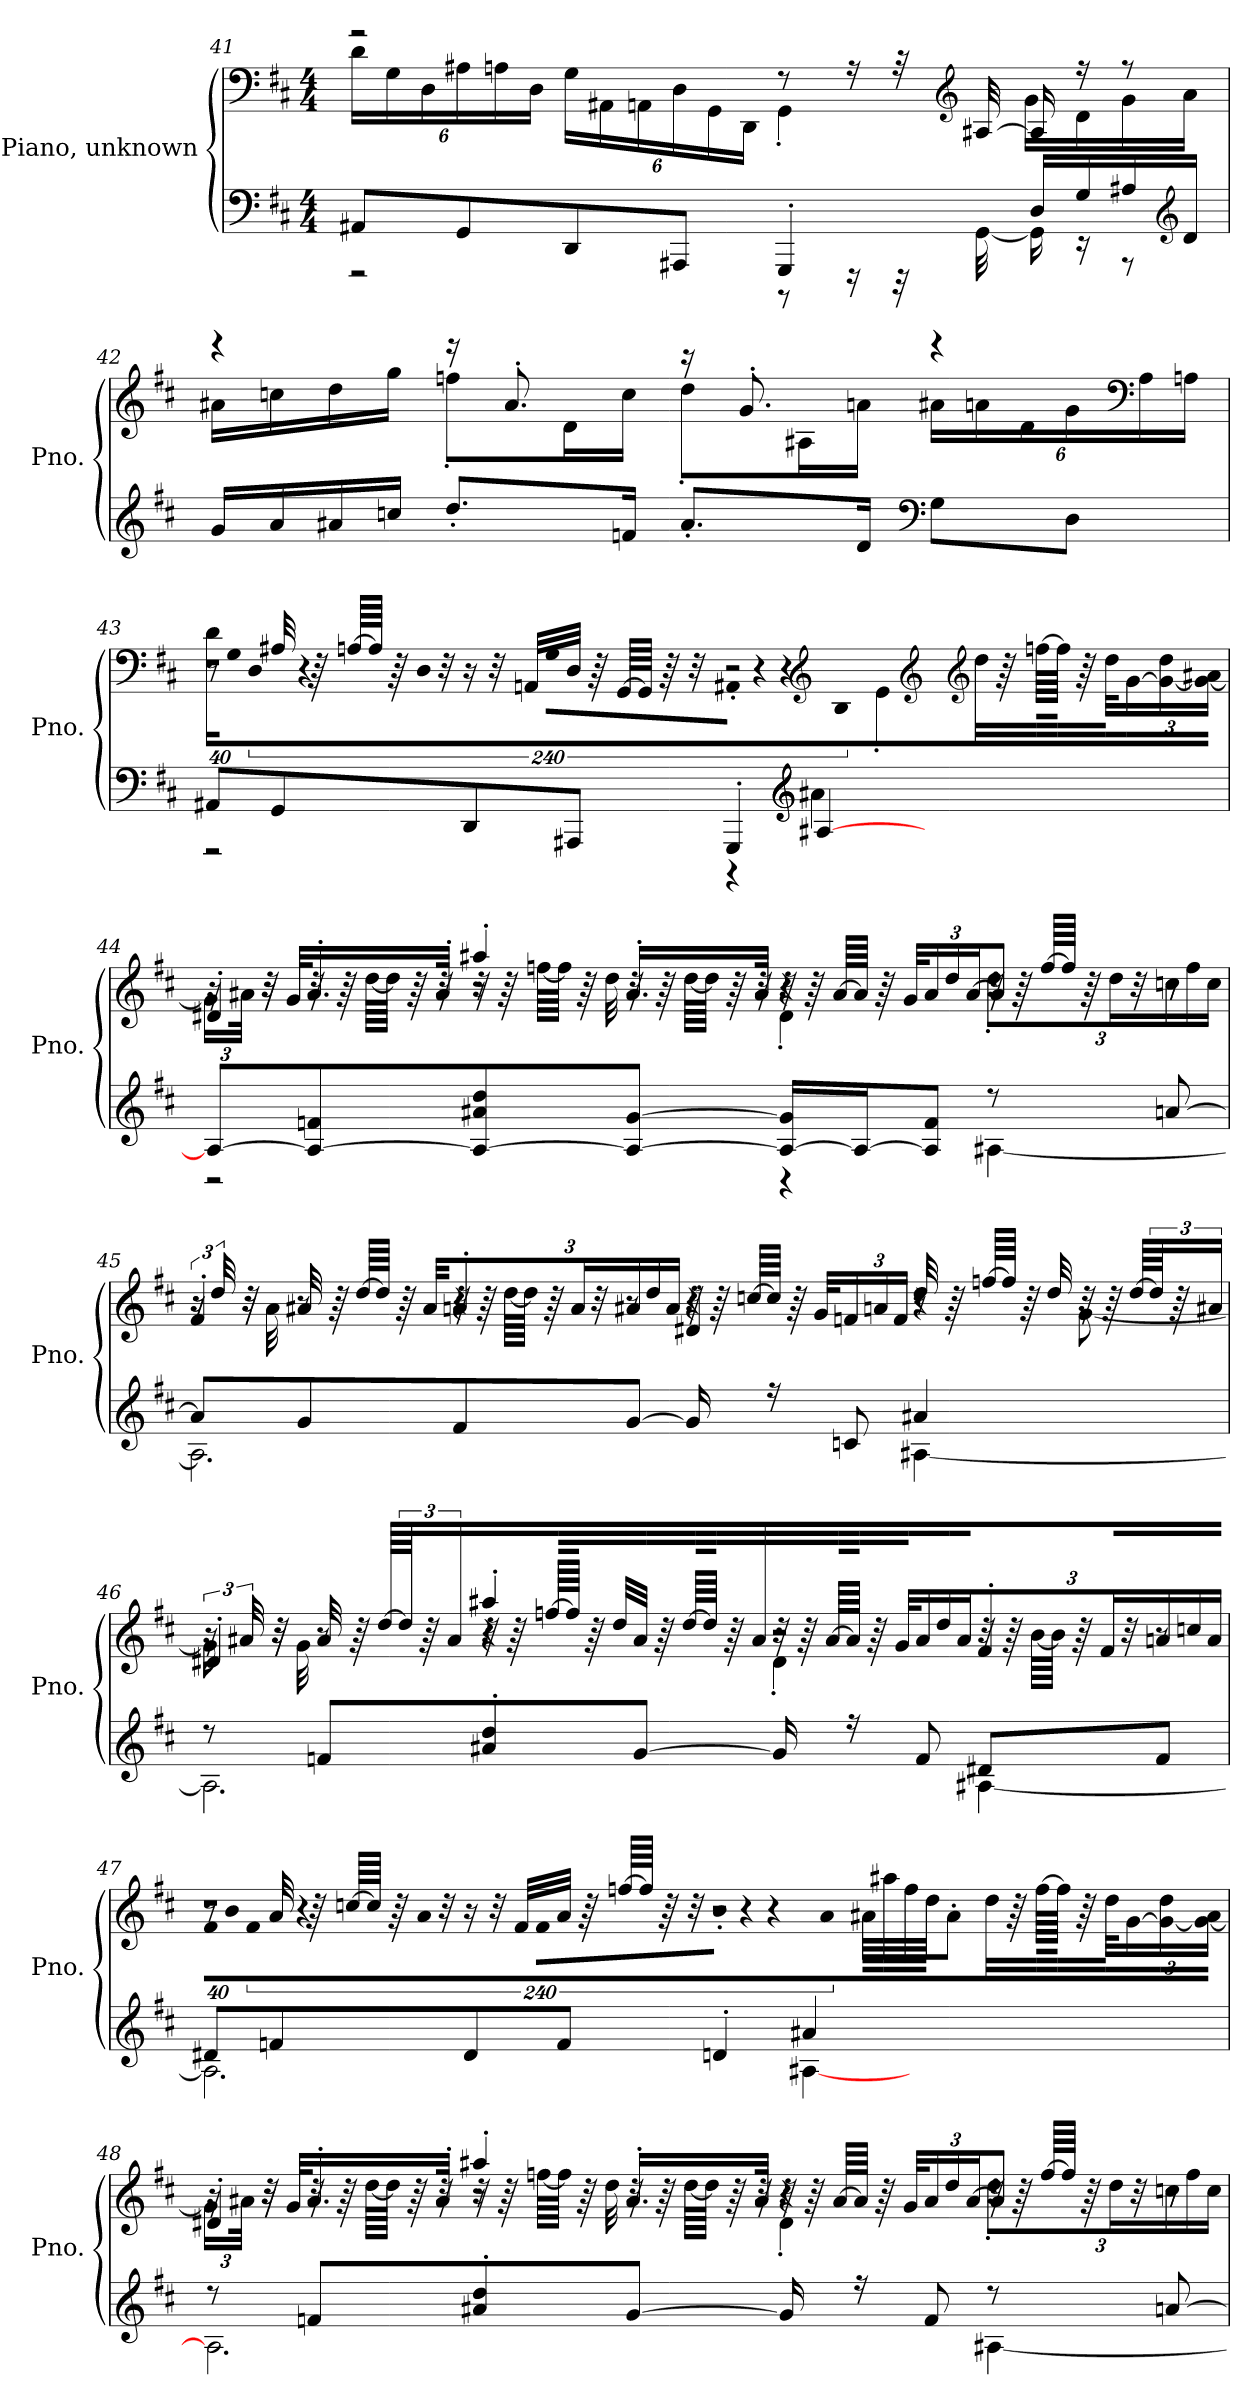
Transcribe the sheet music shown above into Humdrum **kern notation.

**kern	**kern
*part1	*part1
*staff2	*staff1
*I"Piano, unknown	*
*I'Pno.	*
!!LO:LB:g=z
*clefF4	*clefF4
*k[f#c#]	*k[f#c#]
*M4/4	*M4/4
=41	=41
*^	*^
*	*	*	*Xbrackettup
8AA#X/L	2r	2r	24d\LL
.	.	.	24G\
.	.	.	24D\
8GG/	.	.	24A#X\
.	.	.	24An\
.	.	.	24D\JJ
8DD/	.	.	24G\LL
.	.	.	24AA#X\
.	.	.	24AAn\
8AAA#X/J	.	.	24D\
.	.	.	24GG\
.	.	.	24DD\JJ
4GGG'/	8r	8r	4GG'\
.	16r	16r	.
.	32r	32r	.
*	*	*clefG2	*
.	[32GG\	[32A#X/	.
16D/LL	16GG\]	16A#/]	16g\LL
16G/	16r	16r	16d\
16A#X/	8r	8r	16g\
*clefG2	*	*	*
16d/JJ	.	.	16a\JJ
*v	*v	*	*
!!LO:LB:g=z	!!
=42	=42	=42
16g/LL	4r	16a#X\LL
16a/	.	16ccn\
16a#X/	.	16dd\
16ccn/JJ	.	16gg\JJ
8.dd'/L	16r	8ffn'\L
.	8.a#'/	.
.	.	16d\L
16fn/Jk	.	16cc\JJ
8.a#'/L	16r	8dd'\L
.	8.g'/	.
.	.	16A#X\L
16d/Jk	.	16an\JJ
*clefF4	*	*
8G\L	4r	24a#X\LL
.	.	24an\
.	.	24d\
8D\J	.	24g\
*	*clefF4	*
.	.	24A#\
.	.	24An\JJ
!!LO:PB:g=z
=43	=43	=43
*^	*	*
*	*	*	*brackettup
!	!	!	!LO:N:vis=32
*	*	*	*^
8AA#X/L	2r	1r	640%23d\LLL	8r
!	!	!	!LO:N:vis=32	!
.	.	.	640%23G\J	.
!	!	!	!LO:N:vis=16	!
.	.	.	1920%137D\JJ	.
8GG/	.	.	.	32A#X/
!	!	!	!LO:N:vis=16	!
.	.	.	1920%137r	.
.	.	.	.	64r
.	.	.	.	[64An/LLLL
.	.	.	.	64A/JJJJ]
.	.	.	.	64r
!	!	!	!LO:N:vis=32	!
.	.	.	640%23D\	.
.	.	.	.	32r
8DD/	.	.	.	16r
!	!	!	!LO:N:vis=32	!
.	.	.	640%23G\KLL	.
!	!	!	!LO:N:vis=16	!
.	.	.	1920%137AA#X'\JJ	.
.	.	.	.	32r
.	.	.	.	32AAn/LLL
!	!	!	!LO:N:vis=16	!
.	.	.	1920%137r	.
8AAA#X/J	.	.	.	32D/JJJ
.	.	.	.	64r
.	.	.	.	[64GG/LLLL
!	!	!	!LO:N:vis=32	!
.	.	.	640%23r	.
.	.	.	.	64GG/JJJJ]
.	.	.	.	64r
!	!	!	!LO:N:vis=32	!
.	.	.	640%23DD\	.
.	.	.	.	32r
4GGG'/	4r	.	.	2r
.	.	.	4GG'\	.
*clefG2	*	*clefG2	*	*
[4A#X/	4a#X\	.	.	.
.	.	.	32dd\	.
.	.	.	64r	.
.	.	.	[64ffn\LLLL	.
.	.	.	64ff\JJJJ]	.
.	.	.	64r	.
.	.	.	32dd\KLL	.
*	*	*	*Xbrackettup	*
.	.	.	[24g\	.
.	.	.	24g\_ 24dd\	.
.	.	.	24g\_ 24a#X\JJ	.
960ryy	960ryy	960ryy	.	960ryy
!!LO:LB:g=z	!!	!!
=44	=44	=44	=44	=44
8A#/L_	2r	4d#X'/	24g\LL]	16r
.	.	.	48a#X\JJk	.
.	.	.	16r	32r
.	.	.	.	32g/KLL
8A#/_ 8fn/	.	.	32r	16.a#'/
.	.	.	64r	.
.	.	.	[64dd\LLLL	.
.	.	.	64dd\JJJJ]	.
.	.	.	64r	.
.	.	.	32r	32a#'/JJk
8A#/_ 8a#X/ 8dd/	.	4aa#X'/	32r	8r
.	.	.	64r	.
.	.	.	[64ffn\LLLL	.
.	.	.	64ff\JJJJ]	.
.	.	.	64r	.
.	.	.	32dd\	.
8A#/_ [8g/J	.	.	32r	16.a#'/LL
.	.	.	64r	.
.	.	.	[64dd\LLLL	.
.	.	.	64dd\JJJJ]	.
.	.	.	64r	.
.	.	.	32r	32a#/JJk
16A#/_ 16g/]LL	4r	4r	4d#'\	32r
.	.	.	.	64r
.	.	.	.	[64a#/LLLL
16A#/J_	.	.	.	64a#/JJJJ]
.	.	.	.	64r
.	.	.	.	32g/KLL
8A#/] 8f/J	.	.	.	24a#/
.	.	.	.	24dd/
.	.	.	.	[24a#/J
8r	[4A#X\	32r	12dd'\L	8a#/J]
.	.	64r	.	.
.	.	[64ff/LLLL	.	.
.	.	64ff/JJJJ]	.	.
.	.	64r	.	.
.	.	.	24dd\L	.
.	.	32r	.	.
[8an/	.	8r	24ccn\	8r
.	.	.	24ff\	.
.	.	.	24cc\JJ	.
!!LO:LB:g=z	!!	!!
=45	=45	=45	=45	=45
*	*	*brackettup	*	*
8a/L]	2.A#\]	24r	16r	4f#'/
.	.	48dd/	.	.
.	.	16r	32r	.
.	.	.	32a\	.
8g/	.	32a#X/	8r	.
.	.	64r	.	.
.	.	[64dd/LLLL	.	.
.	.	64dd/JJJJ]	.	.
.	.	64r	.	.
.	.	32a#/KKL	.	.
*	*	*Xbrackettup	*	*
8f#/	.	12an'/	32r	4r
.	.	.	64r	.
.	.	.	[64dd\LLLL	.
.	.	.	64dd\JJJJ]	.
.	.	.	64r	.
.	.	24a/L	.	.
.	.	.	32r	.
[8g/J	.	24a#X/	8r	.
.	.	24dd/	.	.
.	.	24a#/JJ	.	.
16g/]	.	32r	4r	4d#X'/
.	.	64r	.	.
.	.	[64ccn/LLLL	.	.
16r	.	64cc/JJJJ]	.	.
.	.	64r	.	.
.	.	32g/KLL	.	.
8cn/	.	24fn/	.	.
.	.	24an/	.	.
.	.	24f/JJ	.	.
4a#X/	[4A#X\	32dd/	8r	4r
.	.	64r	.	.
.	.	[64ffn/LLLL	.	.
.	.	64ff/JJJJ]	.	.
.	.	64r	.	.
.	.	32dd/	.	.
.	.	32r	[8g\	.
.	.	64r	.	.
.	.	[64dd/LLLL	.	.
*	*	*brackettup	*	*
.	.	96dd/JJJJ]	.	.
.	.	96r	.	.
.	.	24a#X/	.	.
!!LO:LB:g=z	!!	!!
=46	=46	=46	=46	=46
8r	2.A#\]	24r	16g\]	4d#X'/
.	.	48a#X/	.	.
.	.	16r	32r	.
.	.	.	32g\	.
8fn/L	.	32a#/	8r	.
.	.	64r	.	.
.	.	[64dd/LLLL	.	.
.	.	96dd/JJJJ]	.	.
.	.	96r	.	.
.	.	24a#/	.	.
8a#X/' 8dd/'	.	32r	4r	4aa#X'/
.	.	64r	.	.
.	.	[64ffn/LLLL	.	.
.	.	64ff/JJJJ]	.	.
.	.	64r	.	.
.	.	32dd/LLL	.	.
[8g/J	.	32a#/JJJ	.	.
.	.	64r	.	.
.	.	[64dd/LLLL	.	.
.	.	64dd/JJJJ]	.	.
.	.	64r	.	.
.	.	32a#/	.	.
16g/]	.	32r	4d#'\	2r
.	.	64r	.	.
.	.	[64a#/LLLL	.	.
16r	.	64a#/JJJJ]	.	.
.	.	64r	.	.
.	.	32g/KLL	.	.
*	*	*Xbrackettup	*	*
8f/	.	24a#/	.	.
.	.	24dd/	.	.
.	.	24a#/J	.	.
8d#X/L	[4A#X\	12f#'/	32r	.
.	.	.	64r	.
.	.	.	[64b\LLLL	.
.	.	.	64b\JJJJ]	.
.	.	.	64r	.
.	.	24f#/L	.	.
.	.	.	32r	.
8f/J	.	24an/	8r	.
.	.	24ccn/	.	.
.	.	24a/JJ	.	.
!!LO:LB:g=z	!!	!!
=47	=47	=47	=47	=47
*	*	*	*brackettup	*
!	!	!	!LO:N:vis=32	!
8d#X/L	2.A#\]	1r	640%23f#\LLL	8r
!	!	!	!LO:N:vis=32	!
.	.	.	640%23b\J	.
!	!	!	!LO:N:vis=16	!
.	.	.	1920%137f#\JJ	.
8fn/	.	.	.	32a/
!	!	!	!LO:N:vis=16	!
.	.	.	1920%137r	.
.	.	.	.	64r
.	.	.	.	[64ccn/LLLL
.	.	.	.	64cc/JJJJ]
.	.	.	.	64r
!	!	!	!LO:N:vis=32	!
.	.	.	640%23a\	.
.	.	.	.	32r
8d#/	.	.	.	16r
!	!	!	!LO:N:vis=32	!
.	.	.	640%23f#\KLL	.
!	!	!	!LO:N:vis=16	!
.	.	.	1920%137b'\JJ	.
.	.	.	.	32r
.	.	.	.	32f#/LLL
!	!	!	!LO:N:vis=16	!
.	.	.	1920%137r	.
8f/J	.	.	.	32a/JJJ
.	.	.	.	64r
.	.	.	.	[64ffn/LLLL
!	!	!	!LO:N:vis=32	!
.	.	.	640%23r	.
.	.	.	.	64ff/JJJJ]
.	.	.	.	64r
!	!	!	!LO:N:vis=32	!
.	.	.	640%23a\	.
.	.	.	.	32r
4dn'/	.	.	.	2r
.	.	.	32a#X\LLL	.
.	.	.	32aa#X\	.
.	.	.	32ff\	.
.	.	.	32dd\JJ	.
.	.	.	8a#'\J	.
4a#X/	[4A#X\	.	.	.
.	.	.	32dd\	.
.	.	.	64r	.
.	.	.	[64ff\LLLL	.
.	.	.	64ff\JJJJ]	.
.	.	.	64r	.
.	.	.	32dd\KLL	.
*	*	*	*Xbrackettup	*
.	.	.	[24g\	.
.	.	.	24g\_ 24dd\	.
.	.	.	24g\_ 24a#\JJ	.
960ryy	960ryy	960ryy	.	960ryy
!!LO:LB:g=z	!!	!!
=48	=48	=48	=48	=48
8r	2.A#\]	4d#X'/	24g\LL]	16r
.	.	.	48a#X\JJk	.
.	.	.	16r	32r
.	.	.	.	32g/KLL
8fn/L	.	.	32r	16.a#'/
.	.	.	64r	.
.	.	.	[64dd\LLLL	.
.	.	.	64dd\JJJJ]	.
.	.	.	64r	.
.	.	.	32r	32a#'/JJk
8a#X/' 8dd/'	.	4aa#X'/	32r	8r
.	.	.	64r	.
.	.	.	[64ffn\LLLL	.
.	.	.	64ff\JJJJ]	.
.	.	.	64r	.
.	.	.	32dd\	.
[8g/J	.	.	32r	16.a#'/LL
.	.	.	64r	.
.	.	.	[64dd\LLLL	.
.	.	.	64dd\JJJJ]	.
.	.	.	64r	.
.	.	.	32r	32a#/JJk
16g/]	.	4r	4d#'\	32r
.	.	.	.	64r
.	.	.	.	[64a#/LLLL
16r	.	.	.	64a#/JJJJ]
.	.	.	.	64r
.	.	.	.	32g/KLL
8f/	.	.	.	24a#/
.	.	.	.	24dd/
.	.	.	.	[24a#/J
8r	[4A#X\	32r	12dd'\L	8a#/J]
.	.	64r	.	.
.	.	[64ff/LLLL	.	.
.	.	64ff/JJJJ]	.	.
.	.	64r	.	.
.	.	.	24dd\L	.
.	.	32r	.	.
[8an/	.	8r	24ccn\	8r
.	.	.	24ff\	.
.	.	.	24cc\JJ	.
*v	*v	*	*	*
*	*v	*v	*v
=	=
*-	*-
